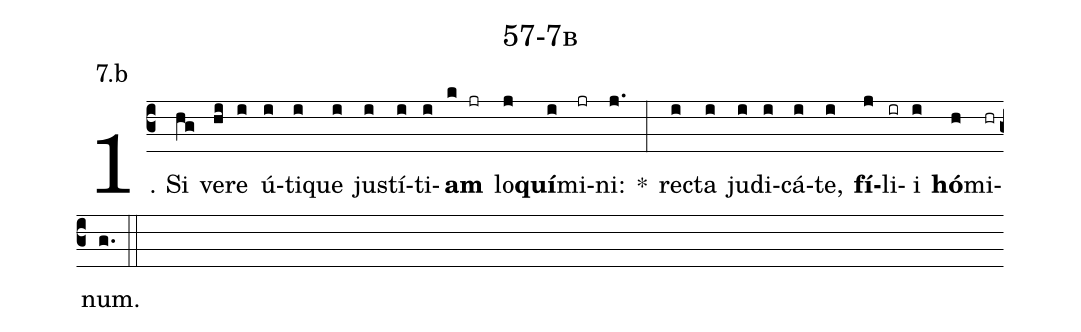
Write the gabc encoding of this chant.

name: 57-7b;
annotation: 7.b;
%%
(c3)1. Si(hg) ve(hi)re(i) ú(i)ti(i)que(i) jus(i)tí(i)ti(i)<b>am</b>(k jr) lo(j)<b>quí</b>(i)mi(jr)ni:(j.) *(:) rec(i)ta(i) ju(i)di(i)cá(i)te,(i) <b>fí</b>(j)li(ir)i(i) <b>hó</b>(h)mi(hr)num.(g.) (::)
